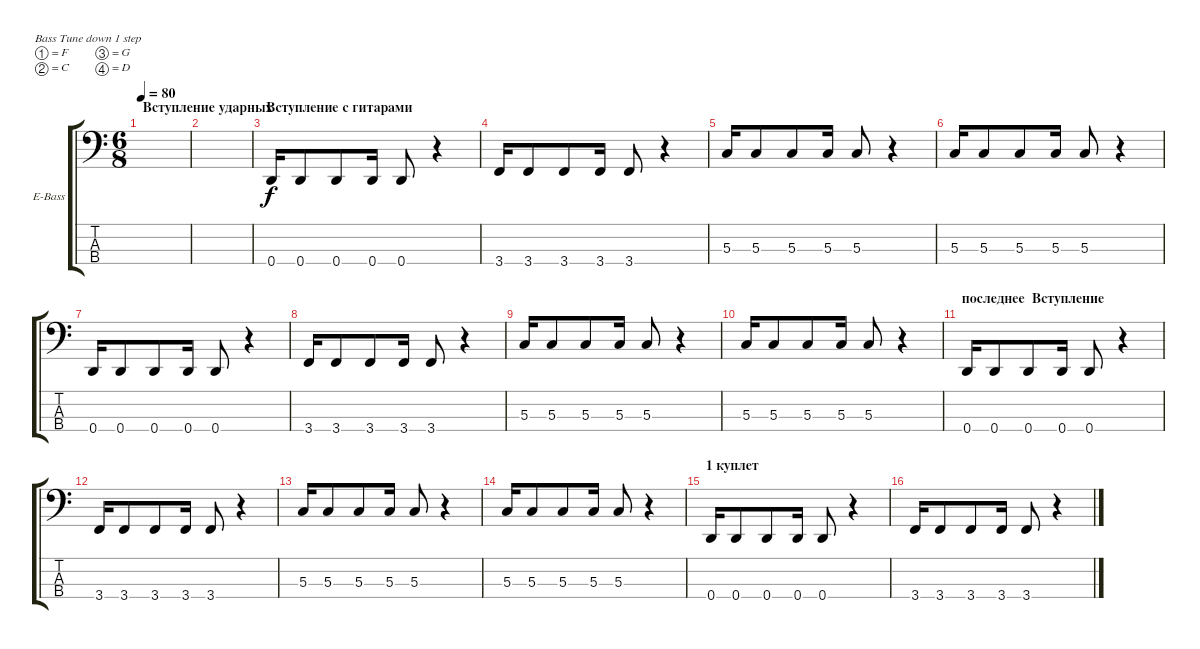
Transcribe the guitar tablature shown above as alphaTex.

\defaultSystemsLayout 4
\bracketExtendMode groupsimilarinstruments
\firstSystemTrackNameOrientation horizontal
\otherSystemsTrackNameOrientation horizontal
\track ("Jason McCaslin" "E-Bass") {instrument electricbassfinger}
\staff {score tabs}
\tuning (F2 C2 G1 D1)
\ts (6 8)
\section ("" "Вступление ударных")
\tempo 80
\clef f4
\scale
0.485477
\ks c
|
\scale
0.257261 |
\section ("" "Вступление с гитарами")
\scale
0.257261 0.4.16 0.4.8 0.4.8 0.4.16 0.4.8 r.4 |
\scale
0.333333 3.4.16 3.4.8 3.4.8 3.4.16 3.4.8 r.4 |
\scale
0.333333 5.3.16 5.3.8 5.3.8 5.3.16 5.3.8 r.4 |
\scale
0.333333 5.3.16 5.3.8 5.3.8 5.3.16 5.3.8 r.4 |
\scale
0.333333 0.4.16 0.4.8 0.4.8 0.4.16 0.4.8 r.4 |
\scale
0.333333 3.4.16 3.4.8 3.4.8 3.4.16 3.4.8 r.4 |
\scale
0.333333 5.3.16 5.3.8 5.3.8 5.3.16 5.3.8 r.4 |
\scale
0.333333 5.3.16 5.3.8 5.3.8 5.3.16 5.3.8 r.4 |
\section ("" "последнее  Вступление ")
\scale
0.333333 0.4.16 0.4.8 0.4.8 0.4.16 0.4.8 r.4 |
\scale
0.333333 3.4.16 3.4.8 3.4.8 3.4.16 3.4.8 r.4 |
\scale
0.333333 5.3.16 5.3.8 5.3.8 5.3.16 5.3.8 r.4 |
\scale
0.333333 5.3.16 5.3.8 5.3.8 5.3.16 5.3.8 r.4 |
\section ("" "1 куплет ")
\scale
0.333333 0.4.16 0.4.8 0.4.8 0.4.16 0.4.8 r.4 |
\scale
0.333333 3.4.16 3.4.8 3.4.8 3.4.16 3.4.8 r.4
